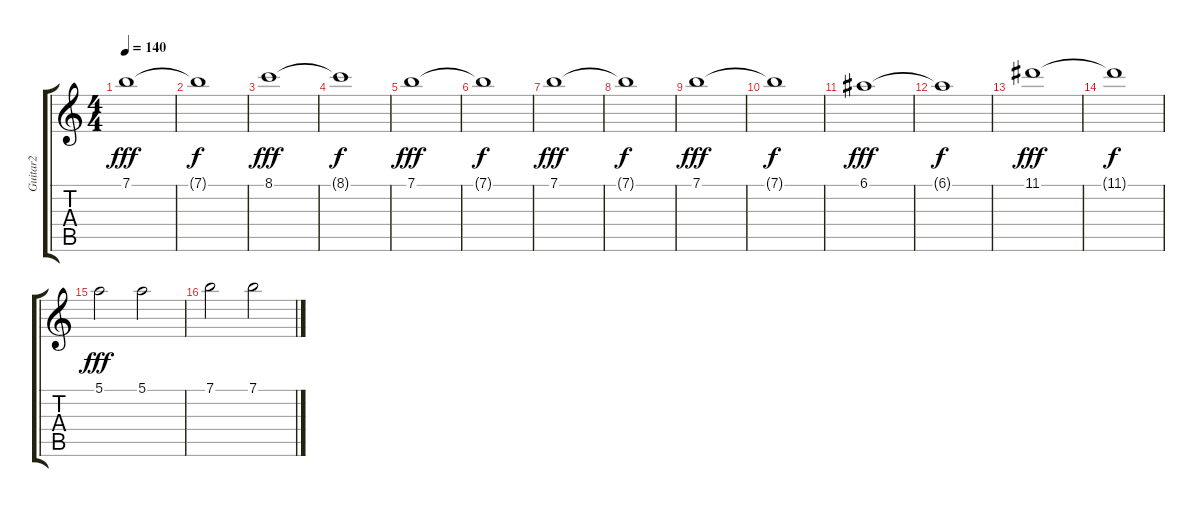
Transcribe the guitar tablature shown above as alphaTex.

\track ("Guitar2" "Guitar2") {instrument electricguitarjazz}
\staff {score tabs}
\tuning (E4 B3 G3 D3 A2 E2) {hide}
\ts (4 4)
\tempo 140
\clef g2
\ks c
7.1.1{dy fff} |
7.1{t}.1{dy f} |
8.1.1{dy fff} |
8.1{t}.1{dy f} |
7.1.1{dy fff} |
7.1{t}.1{dy f} |
7.1.1{dy fff} |
7.1{t}.1{dy f} |
7.1.1{dy fff} |
7.1{t}.1{dy f} |
6.1.1{dy fff} |
6.1{t}.1{dy f} |
11.1.1{dy fff} |
11.1{t}.1{dy f} |
5.1.2{dy fff} 5.1.2 |
7.1.2 7.1.2
